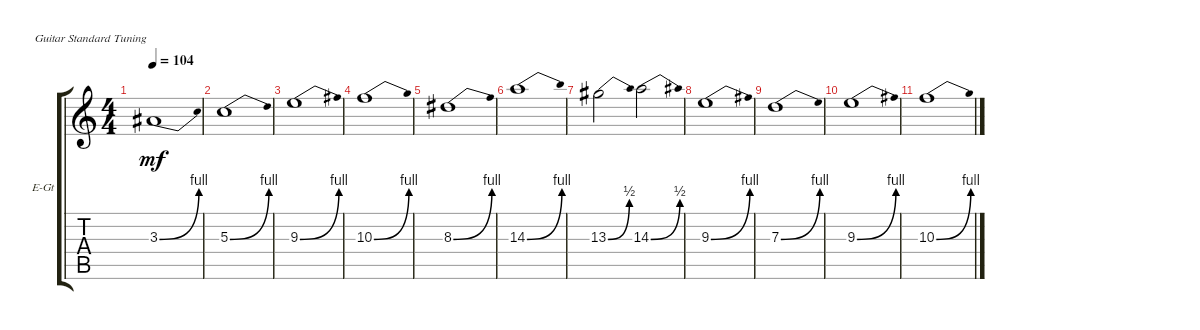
\bracketExtendMode groupsimilarinstruments
\firstSystemTrackNameOrientation horizontal
\otherSystemsTrackNameOrientation horizontal
\track ("Electric Guitar" "E-Gt") {instrument distortionguitar}
\staff {score tabs}
\tuning (E4 B3 G3 D3 A2 E2)
\ts (4 4)
\tempo 104
\clef g2
\scale
0.333333
\ks c
3.3{be (bend 0 0 15 4)}.1{dy mf} |
\scale
0.333333 5.3{be (bend 0 0 15 4)}.1 |
\scale
0.333333 9.3{be (bend 0 0 15 4)}.1 |
\scale
0.333333 10.3{be (bend 0 0 15 4)}.1 |
\scale
0.333333 8.3{be (bend 0 0 15 4)}.1 |
\scale
0.333333 14.3{be (bend 0 0 15 4)}.1 |
\scale
0.333333 13.3{be (bend 0 0 14.399999999999999 2)}.2 14.3{be (bend 0 0 15 2)}.2 |
\scale
0.333333 9.3{be (bend 0 0 15 4)}.1 |
\scale
0.333333 7.3{be (bend 0 0 15 4)}.1 |
\scale
0.333333 9.3{be (bend 0 0 15 4)}.1 |
10.3{be (bend 0 0 15 4)}.1
